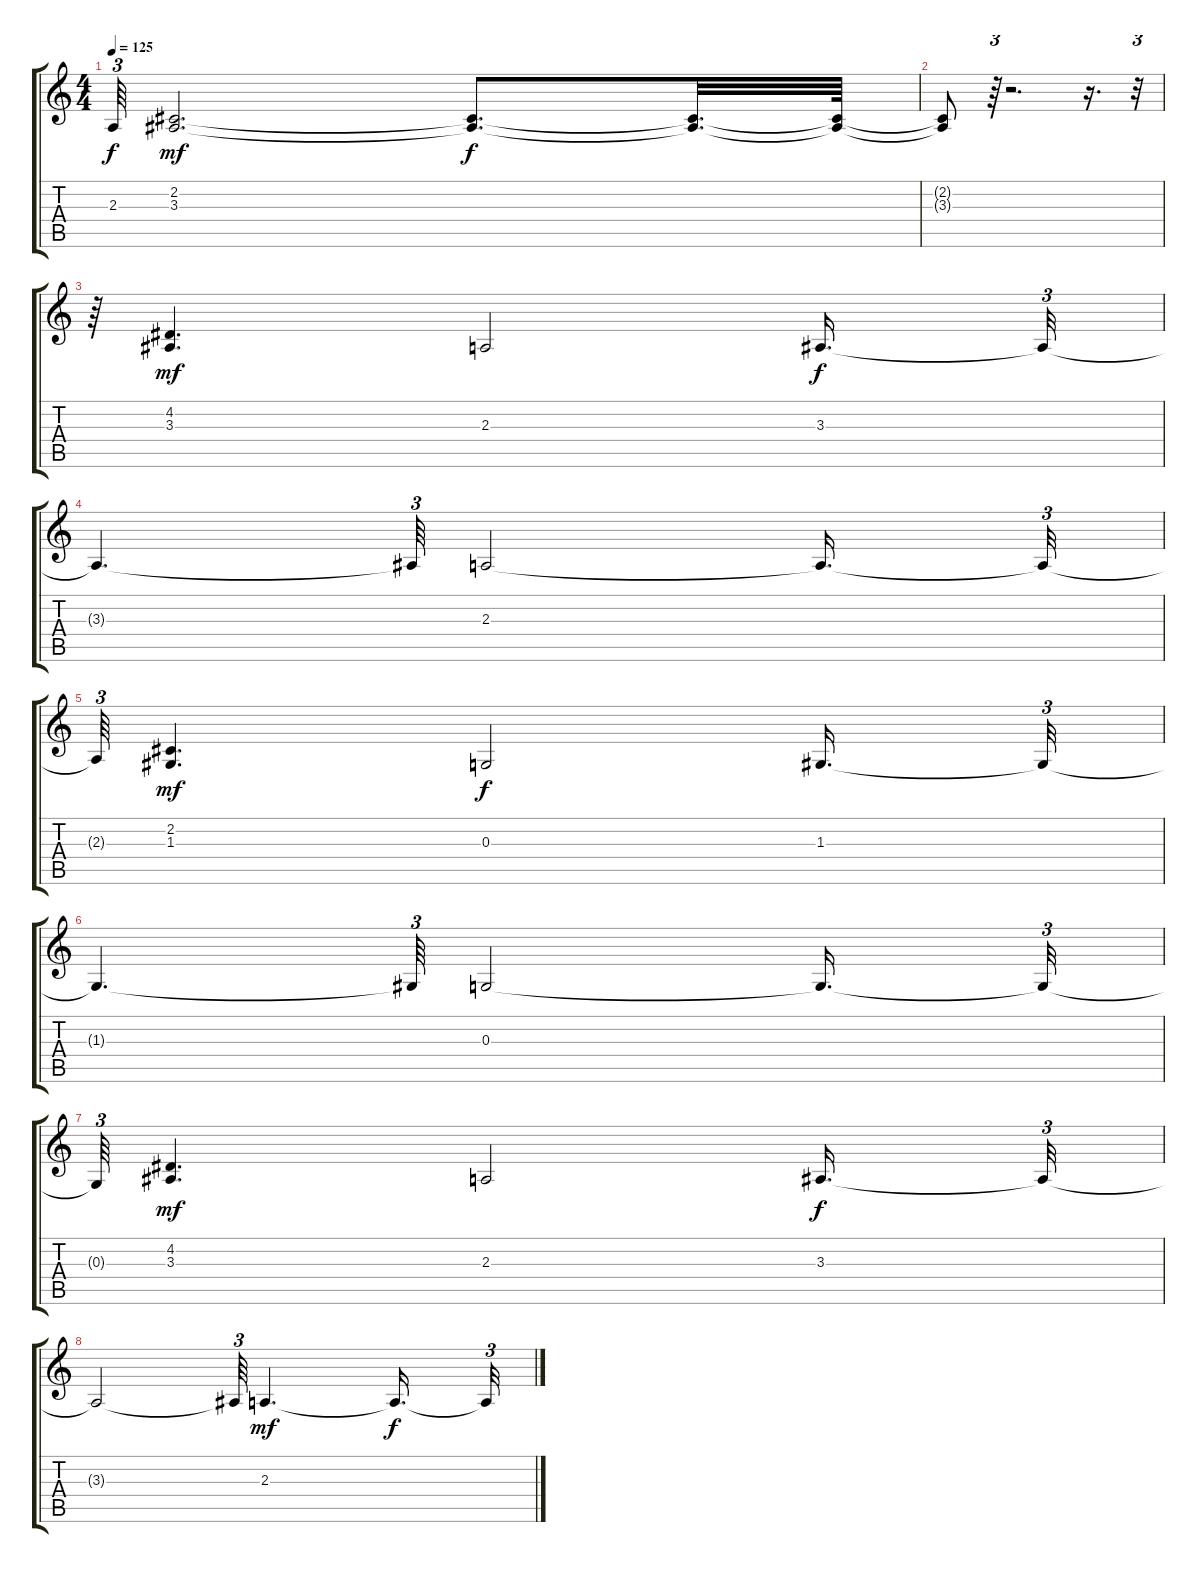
\track "" {instrument stringensemble1}
\staff {score tabs}
\tuning (E4 B3 G3 D3 A2 E2) {hide}
\ts (4 4)
\tempo 125
\clef g2
\ks c
2.3{t}.64{tu (3 2) dy f} (2.2 3.3).2{d dy mf} (2.2{t} 3.3{t}).8{d dy f} (2.2{t} 3.3{t}).32{d} (2.2{t} 3.3{t}).64 |
(2.2{t} 3.3{t}).8 r.64{tu (3 2)} r.2{d} r.16{d} r.32{tu (3 2)} |
r.64{tu (3 2)} (4.2 3.3).4{d dy mf} 2.3.2 3.3.16{d dy f} 3.3{t}.32{tu (3 2)} |
3.3{t}.4{d} 3.3{t}.64{tu (3 2)} 2.3.2 2.3{t}.16{d} 2.3{t}.32{tu (3 2)} |
2.3{t}.64{tu (3 2)} (2.2 1.3).4{d dy mf} 0.3.2{dy f} 1.3.16{d} 1.3{t}.32{tu (3 2)} |
1.3{t}.4{d} 1.3{t}.64{tu (3 2)} 0.3.2 0.3{t}.16{d} 0.3{t}.32{tu (3 2)} |
0.3{t}.64{tu (3 2)} (4.2 3.3).4{d dy mf} 2.3.2 3.3.16{d dy f} 3.3{t}.32{tu (3 2)} |
3.3{t}.2 3.3{t}.64{tu (3 2)} 2.3.4{d dy mf} 2.3{t}.16{d dy f} 2.3{t}.32{tu (3 2)}
